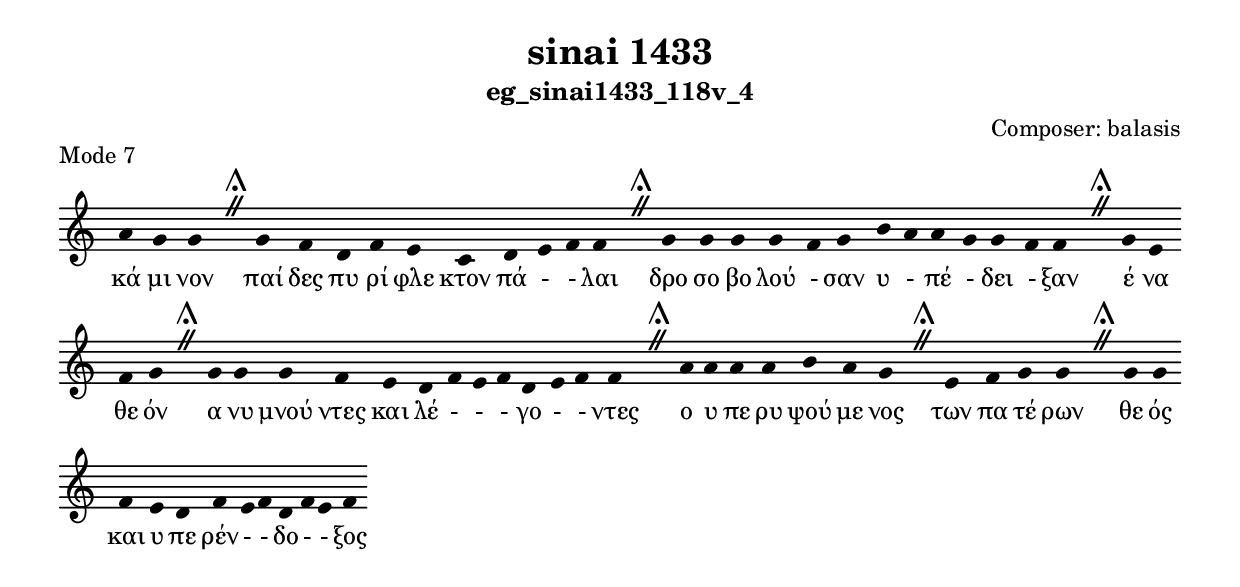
\include "gregorian.ly"

	\header {
 	  title = "sinai 1433"
	  subtitle = "eg_sinai1433_118v_4"
	  composer = "Composer: balasis"
	  piece = "Mode 7"
	}

	chant = {
	  a'4 g'4 g'4 \divisioMaior
 g'4 f'4 d'4 f'4 e'4 c'4 d'4 e'4 f'4 f'4 \divisioMaior
 g'4 g'4 g'4 g'4 f'4 g'4 b'4 a'4 a'4 g'4 g'4 f'4 f'4 \divisioMaior
 g'4 e'4 f'4 g'4 \divisioMaior
 g'4 g'4 g'4 f'4 e'4 d'4 f'4 e'4 f'4 d'4 e'4 f'4 f'4 \divisioMaior
 a'4 a'4 a'4 a'4 b'4 a'4 g'4 \divisioMaior
 e'4 f'4 g'4 g'4 \divisioMaior
 g'4 g'4 f'4 e'4 d'4 f'4 e'4 f'4 d'4 f'4 e'4 f'4\finalis
	}

	verba = \lyricmode {κά μι νον 
παί δες πυ ρί φλε κτον πά -  - λαι 
δρο σο βο λού - σαν υ - πέ - δει - ξαν 
έ να θε όν 
α νυ μνού ντες και λέ -  -  - γο -  - ντες 
ο υ πε ρυ ψού με νος 
των πα τέ ρων 
θε ός και υ πε ρέν -  - δο -  - ξος 
	}


	\score {
	  \new Staff <<
	  \new Voice = "melody" \chant
	  \new Lyrics = "one" \lyricsto melody \verba
	  >>
	  \layout {
	    \context {
	      \Staff
	      \remove "Time_signature_engraver"
	      \remove "Bar_engraver"
	    }
	    \context {
	      \Voice
	      \remove "Stem_engraver"
	    }
	  }
	}